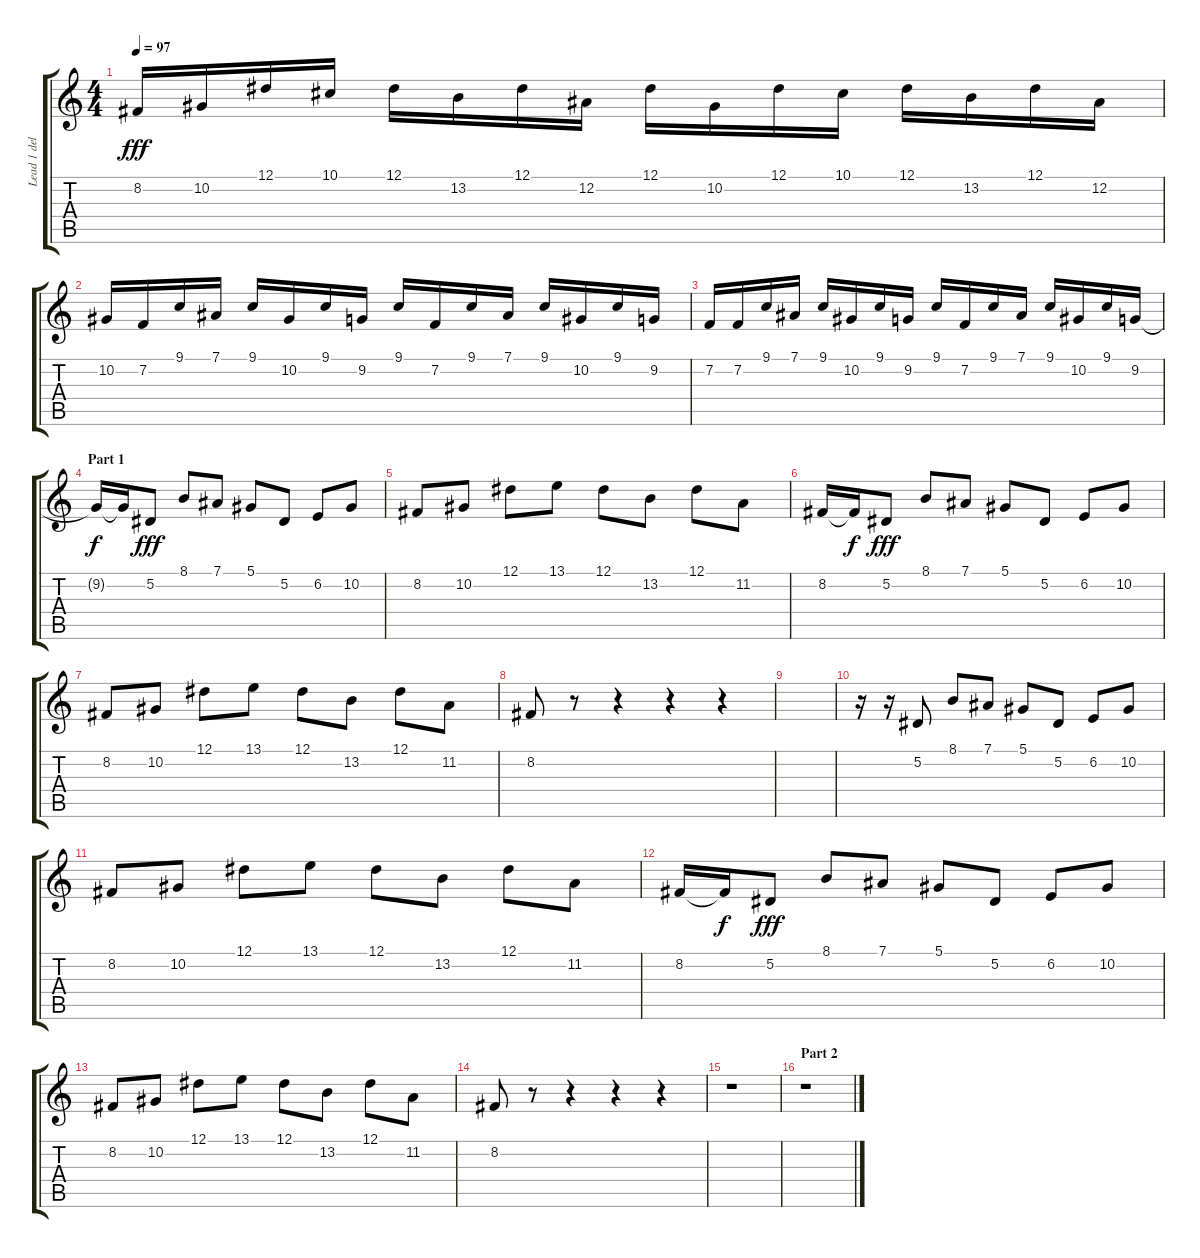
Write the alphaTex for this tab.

\track ("Lead 1 delay" "Lead 1 del") {instrument lead2sawtooth}
\staff {score tabs}
\tuning (Eb4 Bb3 Gb3 Db3 Ab2 Eb2) {hide}
\ts (4 4)
\tempo 97
\clef g2
\ks c
8.2.16{dy fff} 10.2.16 12.1.16 10.1.16 12.1.16 13.2.16 12.1.16 12.2.16 12.1.16 10.2.16 12.1.16 10.1.16 12.1.16 13.2.16 12.1.16 12.2.16 |
10.2.16 7.2.16 9.1.16 7.1.16 9.1.16 10.2.16 9.1.16 9.2.16 9.1.16 7.2.16 9.1.16 7.1.16 9.1.16 10.2.16 9.1.16 9.2.16 |
7.2.16 7.2.16 9.1.16 7.1.16 9.1.16 10.2.16 9.1.16 9.2.16 9.1.16 7.2.16 9.1.16 7.1.16 9.1.16 10.2.16 9.1.16 9.2.16 |
\section ("" "Part 1")
9.2{t}.16{dy f} 9.2{t}.16 5.2.8{dy fff} 8.1.8 7.1.8 5.1.8 5.2.8 6.2.8 10.2.8 |
8.2.8 10.2.8 12.1.8 13.1.8 12.1.8 13.2.8 12.1.8 11.2.8 |
8.2.16 8.2{t}.16{dy f} 5.2.8{dy fff} 8.1.8 7.1.8 5.1.8 5.2.8 6.2.8 10.2.8 |
8.2.8 10.2.8 12.1.8 13.1.8 12.1.8 13.2.8 12.1.8 11.2.8 |
8.2.8 r.8 r.4 r.4 r.4 |
|
r.16 r.16 5.2.8 8.1.8 7.1.8 5.1.8 5.2.8 6.2.8 10.2.8 |
8.2.8 10.2.8 12.1.8 13.1.8 12.1.8 13.2.8 12.1.8 11.2.8 |
8.2.16 8.2{t}.16{dy f} 5.2.8{dy fff} 8.1.8 7.1.8 5.1.8 5.2.8 6.2.8 10.2.8 |
8.2.8 10.2.8 12.1.8 13.1.8 12.1.8 13.2.8 12.1.8 11.2.8 |
8.2.8 r.8 r.4 r.4 r.4 |
r.1 |
\section ("" "Part 2")
r.1
